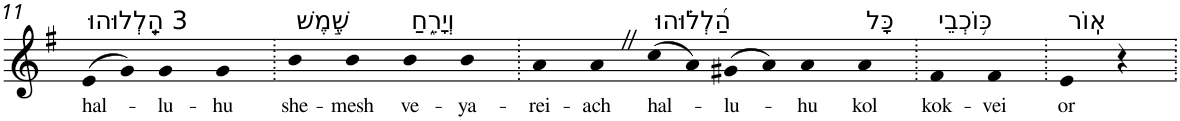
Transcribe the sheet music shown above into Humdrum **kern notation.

**kern	**text
*part1	*part1
*staff1	*staff1
*I"Piano	*
*I'Pno	*
!!LO:PB:g=z
*clefG2	*
*k[f#]	*
*G:	*
=11	=11
!LO:TX:a:t=3 הַֽ֭לְלוּהוּ	!
!	!LO:LY:b
(>8e	hal-
8g)	.
!	!LO:LY:b
4g	-lu-
!	!LO:LY:b
4g	-hu
=12.	=12.
!LO:TX:a:t=שֶׁ֣מֶשׁ	!
!	!LO:LY:b
4b	she-
!	!LO:LY:b
4b	-mesh
!LO:TX:a:t=וְיָרֵ֑חַ	!
!	!LO:LY:b
4b	ve-
!	!LO:LY:b
4b	-ya-
=13.	=13.
!	!LO:LY:b
4a	-rei-
!	!LO:LY:b
4aZ	-ach
!LO:TX:a:t=הַ֝לְל֗וּהוּ	!
!	!LO:LY:b
(>8cc	hal-
8a)	.
!	!LO:LY:b
(>8g#X	-lu-
8a)	.
!	!LO:LY:b
4a	-hu
!LO:TX:a:t=כָּל	!
!	!LO:LY:b
4a	kol
=14.	=14.
!LO:TX:a:t=כּ֥וֹכְבֵי	!
!	!LO:LY:b
4f#	kok-
!	!LO:LY:b
4f#	-vei
=15.	=15.
!LO:TX:a:t=אֽוֹר	!
!	!LO:LY:b
4e	or
4r	.
=.	=.
*-	*-
